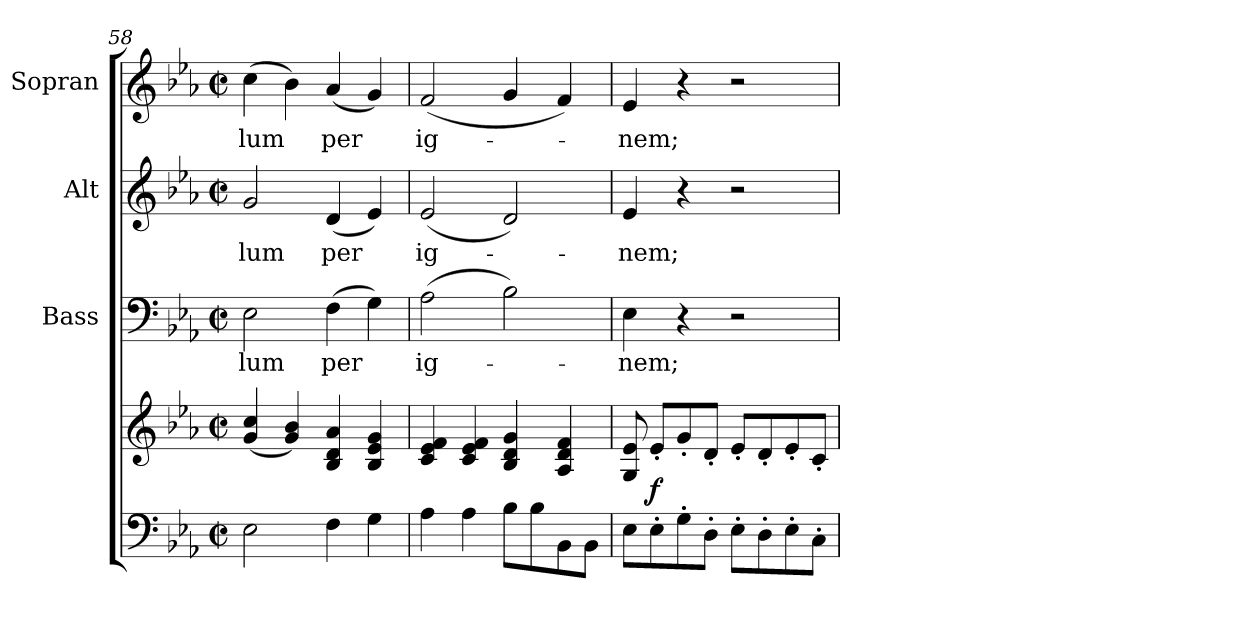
**kern	**kern	**dynam	**kern	**text	**kern	**text	**kern	**text
*part4	*part4	*part4	*part3	*part3	*part2	*part2	*part1	*part1
*staff5	*staff4	*staff4/5	*staff3	*staff3	*staff2	*staff2	*staff1	*staff1
*	*	*	*I"Bass	*	*I"Alt	*	*I"Sopran	*
*	*	*	*I'B.	*	*I'A.	*	*I'S.	*
!!LO:PB:g=z
*clefF4	*clefG2	*	*clefF4	*	*clefG2	*	*clefG2	*
*k[b-e-a-]	*k[b-e-a-]	*	*k[b-e-a-]	*	*k[b-e-a-]	*	*k[b-e-a-]	*
*E-:	*E-:	*	*E-:	*	*E-:	*	*E-:	*
*M2/2	*M2/2	*	*M2/2	*	*M2/2	*	*M2/2	*
*met(c|)	*met(c|)	*	*met(c|)	*	*met(c|)	*	*met(c|)	*
=58	=58	=58	=58	=58	=58	=58	=58	=58
!	!	!	!	!LO:LY:b	!	!LO:LY:b	!	!LO:LY:b
2E-\	(4g/ 4cc/	.	2E-\	-lum	2g/	-lum	(>4cc\	-lum
.	4g/ 4b-/)	.	.	.	.	.	4b-\)	.
!	!	!	!	!LO:LY:b	!	!LO:LY:b	!	!LO:LY:b
4F\	4B-/ 4d/ 4a-/	.	(>4F\	per	(<4d/	per	(<4a-/	per
4G\	4B-/ 4e-/ 4g/	.	4G\)	.	4e-/)	.	4g/)	.
=59	=59	=59	=59	=59	=59	=59	=59	=59
!	!	!	!	!LO:LY:b	!	!LO:LY:b	!	!LO:LY:b
4A-\	4c/ 4e-/ 4f/	.	(>2A-\	ig-	(<2e-/	ig-	(<2f/	ig-
4A-\	4c/ 4e-/ 4f/	.	.	.	.	.	.	.
8B-\L	4B-/ 4d/ 4g/	.	2B-\)	.	2d/)	.	4g/	.
8B-\	.	.	.	.	.	.	.	.
8BB-\	4A-/ 4d/ 4f/	.	.	.	.	.	4f/)	.
8BB-\J	.	.	.	.	.	.	.	.
=60	=60	=60	=60	=60	=60	=60	=60	=60
!	!	!	!	!LO:LY:b	!	!LO:LY:b	!	!LO:LY:b
8E-\L	8G/ 8e-/	.	4E-\	-nem;	4e-/	-nem;	4e-/	-nem;
!	!	!LO:DY:b	!	!	!	!	!	!
8E-'>\	8e-'</L	f	.	.	.	.	.	.
8G'>\	8g'</	.	4r	.	4r	.	4r	.
8D'>\J	8d'</J	.	.	.	.	.	.	.
8E-'>\L	8e-'</L	.	2r	.	2r	.	2r	.
8D'>\	8d'</	.	.	.	.	.	.	.
8E-'>\	8e-'</	.	.	.	.	.	.	.
8C'>\J	8c'</J	.	.	.	.	.	.	.
=	=	=	=	=	=	=	=	=
*-	*-	*-	*-	*-	*-	*-	*-	*-
